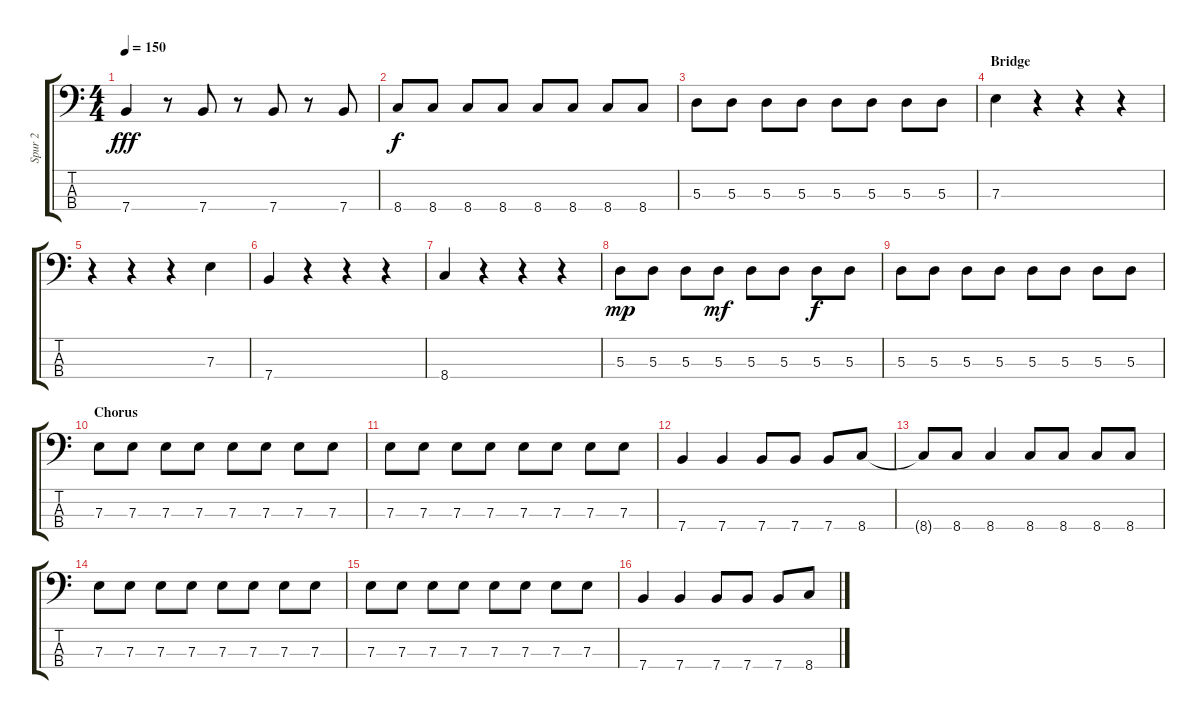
\track ("Spur 2" "Spur 2") {instrument electricbassfinger}
\staff {score tabs}
\tuning (G2 D2 A1 E1) {hide}
\ts (4 4)
\tempo 150
\clef f4
\ks c
7.4.4{dy fff} r.8 7.4.8 r.8 7.4.8 r.8 7.4.8 |
8.4.8{dy f} 8.4.8 8.4.8 8.4.8 8.4.8 8.4.8 8.4.8 8.4.8 |
5.3.8 5.3.8 5.3.8 5.3.8 5.3.8 5.3.8 5.3.8 5.3.8 |
\section ("" "Bridge")
7.3.4 r.4 r.4 r.4 |
r.4 r.4 r.4 7.3.4 |
7.4.4 r.4 r.4 r.4 |
8.4.4 r.4 r.4 r.4 |
5.3.8{dy mp} 5.3.8 5.3.8 5.3.8{dy mf} 5.3.8 5.3.8 5.3.8{dy f} 5.3.8 |
5.3.8 5.3.8 5.3.8 5.3.8 5.3.8 5.3.8 5.3.8 5.3.8 |
\section ("" "Chorus")
7.3.8 7.3.8 7.3.8 7.3.8 7.3.8 7.3.8 7.3.8 7.3.8 |
7.3.8 7.3.8 7.3.8 7.3.8 7.3.8 7.3.8 7.3.8 7.3.8 |
7.4.4 7.4.4 7.4.8 7.4.8 7.4.8 8.4.8 |
8.4{t}.8 8.4.8 8.4.4 8.4.8 8.4.8 8.4.8 8.4.8 |
7.3.8 7.3.8 7.3.8 7.3.8 7.3.8 7.3.8 7.3.8 7.3.8 |
7.3.8 7.3.8 7.3.8 7.3.8 7.3.8 7.3.8 7.3.8 7.3.8 |
7.4.4 7.4.4 7.4.8 7.4.8 7.4.8 8.4.8
